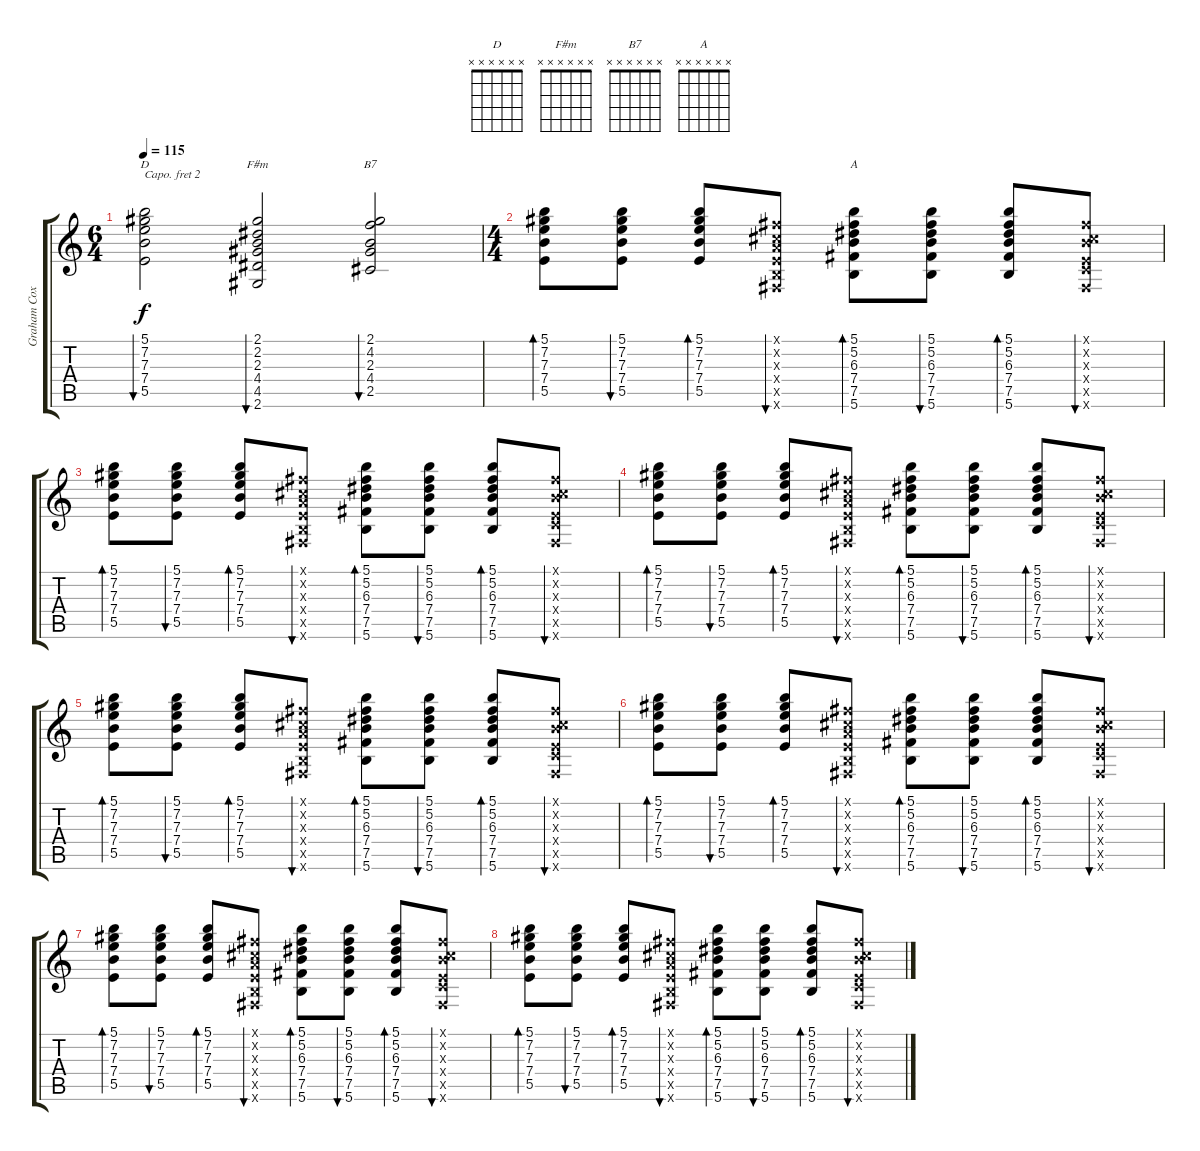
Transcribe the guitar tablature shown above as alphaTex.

\track ("Graham Coxon" "Graham Cox") {instrument electricguitarclean}
\staff {score tabs}
\capo 2
\tuning (E4 B3 G3 D3 A2 E2) {hide}
\chord ("D" x x x x x x)
\chord ("F#m" x x x x x x)
\chord ("B7" x x x x x x)
\chord ("A" x x x x x x)
\ts (6 4)
\tempo 115
\clef g2
\ks c
(5.1 7.2 7.3 7.4 5.5).2{bu 240 ch "D" dy f} (2.1 2.2 2.3 4.4 4.5 2.6).2{bu 240 ch "F#m"} (2.1 4.2 2.3 4.4 2.5).2{bu 240 ch "B7"} |
\ts (4 4)
(5.1 7.2 7.3 7.4 5.5).8{bd 60} (5.1 7.2 7.3 7.4 5.5).8{bu 60} (5.1 7.2 7.3 7.4 5.5).8{bd 60} (0.1{x} 0.2{x} 0.3{x} 0.4{x} 0.5{x} 0.6{x}).8{bu 60} (5.1 5.2 6.3 7.4 7.5 5.6).8{bd 60 ch "A"} (5.1 5.2 6.3 7.4 7.5 5.6).8{bu 60} (5.1 5.2 6.3 7.4 7.5 5.6).8{bd 60} (0.1{x} 0.2{x} 2.3{x} 0.4{x} 1.5{x} 0.6{x}).8{bu 60} |
(5.1 7.2 7.3 7.4 5.5).8{bd 60} (5.1 7.2 7.3 7.4 5.5).8{bu 60} (5.1 7.2 7.3 7.4 5.5).8{bd 60} (0.1{x} 0.2{x} 0.3{x} 0.4{x} 0.5{x} 0.6{x}).8{bu 60} (5.1 5.2 6.3 7.4 7.5 5.6).8{bd 60} (5.1 5.2 6.3 7.4 7.5 5.6).8{bu 60} (5.1 5.2 6.3 7.4 7.5 5.6).8{bd 60} (0.1{x} 0.2{x} 2.3{x} 0.4{x} 1.5{x} 0.6{x}).8{bu 60} |
(5.1 7.2 7.3 7.4 5.5).8{bd 60} (5.1 7.2 7.3 7.4 5.5).8{bu 60} (5.1 7.2 7.3 7.4 5.5).8{bd 60} (0.1{x} 0.2{x} 0.3{x} 0.4{x} 0.5{x} 0.6{x}).8{bu 60} (5.1 5.2 6.3 7.4 7.5 5.6).8{bd 60} (5.1 5.2 6.3 7.4 7.5 5.6).8{bu 60} (5.1 5.2 6.3 7.4 7.5 5.6).8{bd 60} (0.1{x} 0.2{x} 2.3{x} 0.4{x} 1.5{x} 0.6{x}).8{bu 60} |
(5.1 7.2 7.3 7.4 5.5).8{bd 60} (5.1 7.2 7.3 7.4 5.5).8{bu 60} (5.1 7.2 7.3 7.4 5.5).8{bd 60} (0.1{x} 0.2{x} 0.3{x} 0.4{x} 0.5{x} 0.6{x}).8{bu 60} (5.1 5.2 6.3 7.4 7.5 5.6).8{bd 60} (5.1 5.2 6.3 7.4 7.5 5.6).8{bu 60} (5.1 5.2 6.3 7.4 7.5 5.6).8{bd 60} (0.1{x} 0.2{x} 2.3{x} 0.4{x} 1.5{x} 0.6{x}).8{bu 60} |
(5.1 7.2 7.3 7.4 5.5).8{bd 60} (5.1 7.2 7.3 7.4 5.5).8{bu 60} (5.1 7.2 7.3 7.4 5.5).8{bd 60} (0.1{x} 0.2{x} 0.3{x} 0.4{x} 0.5{x} 0.6{x}).8{bu 60} (5.1 5.2 6.3 7.4 7.5 5.6).8{bd 60} (5.1 5.2 6.3 7.4 7.5 5.6).8{bu 60} (5.1 5.2 6.3 7.4 7.5 5.6).8{bd 60} (0.1{x} 0.2{x} 2.3{x} 0.4{x} 1.5{x} 0.6{x}).8{bu 60} |
(5.1 7.2 7.3 7.4 5.5).8{bd 60} (5.1 7.2 7.3 7.4 5.5).8{bu 60} (5.1 7.2 7.3 7.4 5.5).8{bd 60} (0.1{x} 0.2{x} 0.3{x} 0.4{x} 0.5{x} 0.6{x}).8{bu 60} (5.1 5.2 6.3 7.4 7.5 5.6).8{bd 60} (5.1 5.2 6.3 7.4 7.5 5.6).8{bu 60} (5.1 5.2 6.3 7.4 7.5 5.6).8{bd 60} (0.1{x} 0.2{x} 2.3{x} 0.4{x} 1.5{x} 0.6{x}).8{bu 60} |
(5.1 7.2 7.3 7.4 5.5).8{bd 60} (5.1 7.2 7.3 7.4 5.5).8{bu 60} (5.1 7.2 7.3 7.4 5.5).8{bd 60} (0.1{x} 0.2{x} 0.3{x} 0.4{x} 0.5{x} 0.6{x}).8{bu 60} (5.1 5.2 6.3 7.4 7.5 5.6).8{bd 60} (5.1 5.2 6.3 7.4 7.5 5.6).8{bu 60} (5.1 5.2 6.3 7.4 7.5 5.6).8{bd 60} (0.1{x} 0.2{x} 2.3{x} 0.4{x} 1.5{x} 0.6{x}).8{bu 60}
